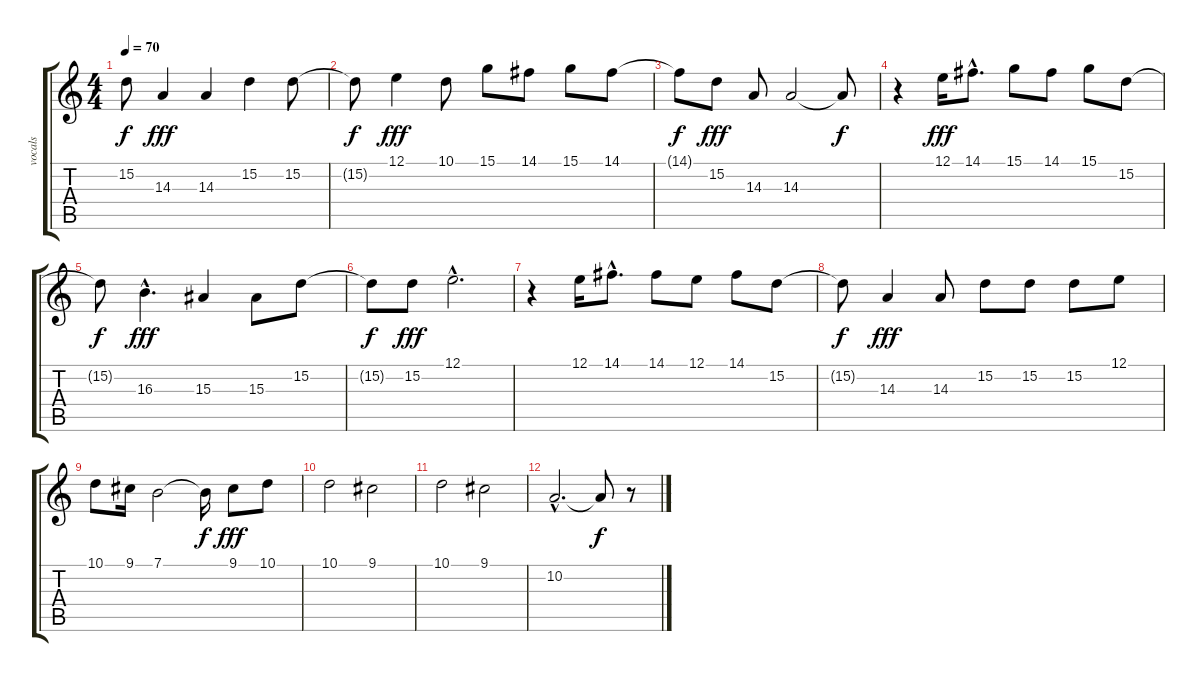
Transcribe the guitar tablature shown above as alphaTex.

\track ("vocals" "vocals") {instrument flute}
\staff {score tabs}
\tuning (E4 B3 G3 D3 A2 E2) {hide}
\ts (4 4)
\tempo 70
\clef g2
\ks c
15.2{t}.8{dy f} 14.3.4{dy fff} 14.3.4 15.2.4 15.2.8 |
15.2{t}.8{dy f} 12.1.4{dy fff} 10.1.8 15.1.8 14.1.8 15.1.8 14.1.8 |
14.1{t}.8{dy f} 15.2.8{dy fff} 14.3.8 14.3.2 14.3{t}.8{dy f} |
r.4 12.1.16{dy fff} 14.1{hac}.8{d} 15.1.8 14.1.8 15.1.8 15.2.8 |
15.2{t}.8{dy f} 16.3{hac}.4{d dy fff} 15.3.4 15.3.8 15.2.8 |
15.2{t}.8{dy f} 15.2.8{dy fff} 12.1{hac}.2{d} |
r.4 12.1.16 14.1{hac}.8{d} 14.1.8 12.1.8 14.1.8 15.2.8 |
15.2{t}.8{dy f} 14.3.4{dy fff} 14.3.8 15.2.8 15.2.8 15.2.8 12.1.8 |
10.1.8 9.1.16 7.1.2 7.1{t}.16{dy f} 9.1.8{dy fff} 10.1.8 |
10.1.2 9.1.2 |
10.1.2 9.1.2 |
10.2{hac}.2{d} 10.2{t}.8{dy f} r.8
